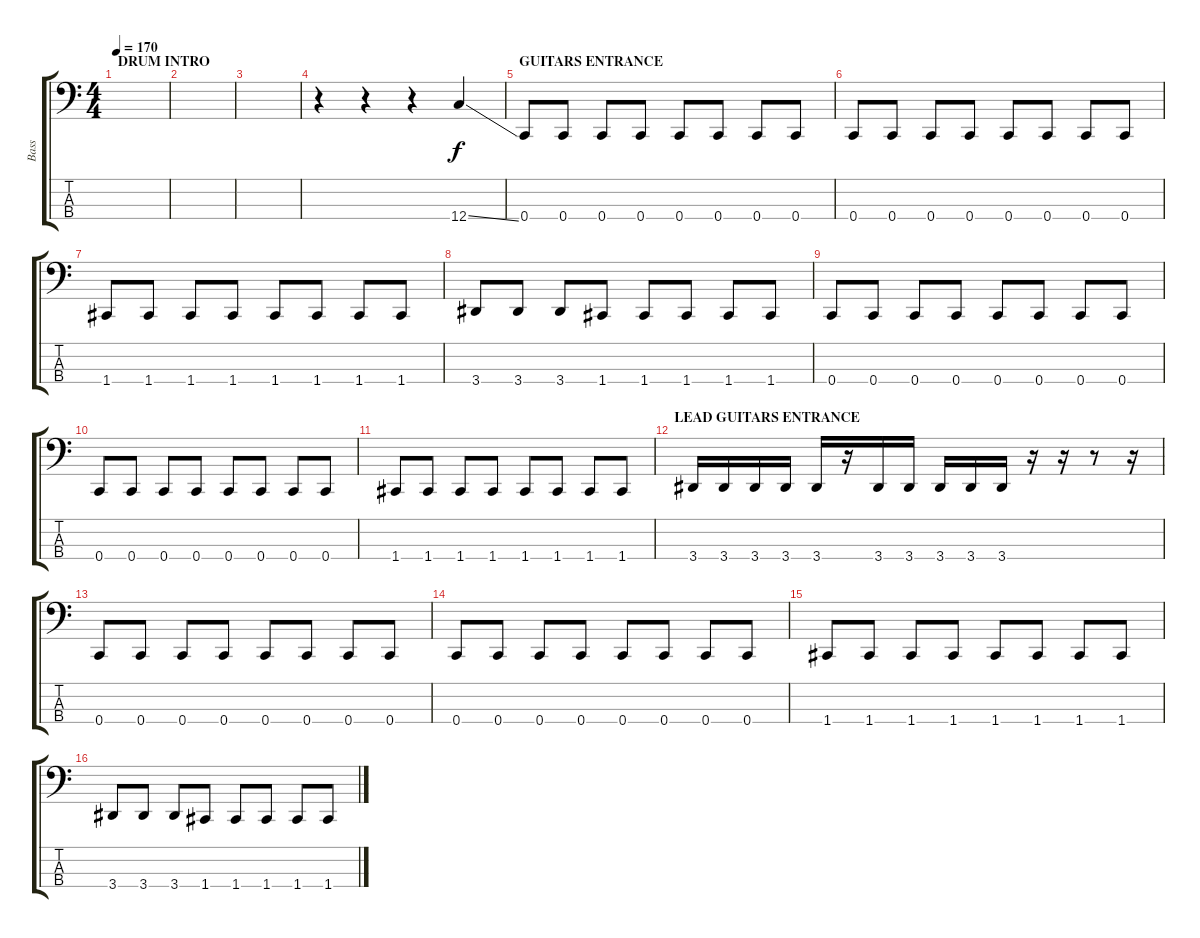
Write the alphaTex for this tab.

\track ("Bass" "Bass") {instrument electricbasspick}
\staff {score tabs}
\tuning (F2 C2 G1 C1) {hide}
\ts (4 4)
\section ("" "DRUM INTRO")
\tempo 170
\clef f4
\ks c
|
|
|
r.4 r.4 r.4 12.4{ss}.4 |
\section ("" "GUITARS ENTRANCE")
0.4.8 0.4.8 0.4.8 0.4.8 0.4.8 0.4.8 0.4.8 0.4.8 |
0.4.8 0.4.8 0.4.8 0.4.8 0.4.8 0.4.8 0.4.8 0.4.8 |
1.4.8 1.4.8 1.4.8 1.4.8 1.4.8 1.4.8 1.4.8 1.4.8 |
3.4.8 3.4.8 3.4.8 1.4.8 1.4.8 1.4.8 1.4.8 1.4.8 |
0.4.8 0.4.8 0.4.8 0.4.8 0.4.8 0.4.8 0.4.8 0.4.8 |
0.4.8 0.4.8 0.4.8 0.4.8 0.4.8 0.4.8 0.4.8 0.4.8 |
1.4.8 1.4.8 1.4.8 1.4.8 1.4.8 1.4.8 1.4.8 1.4.8 |
\section ("" "LEAD GUITARS ENTRANCE")
3.4.16 3.4.16 3.4.16 3.4.16 3.4.16 r.16 3.4.16 3.4.16 3.4.16 3.4.16 3.4.16 r.16 r.16 r.8 r.16 |
0.4.8 0.4.8 0.4.8 0.4.8 0.4.8 0.4.8 0.4.8 0.4.8 |
0.4.8 0.4.8 0.4.8 0.4.8 0.4.8 0.4.8 0.4.8 0.4.8 |
1.4.8 1.4.8 1.4.8 1.4.8 1.4.8 1.4.8 1.4.8 1.4.8 |
3.4.8 3.4.8 3.4.8 1.4.8 1.4.8 1.4.8 1.4.8 1.4.8
